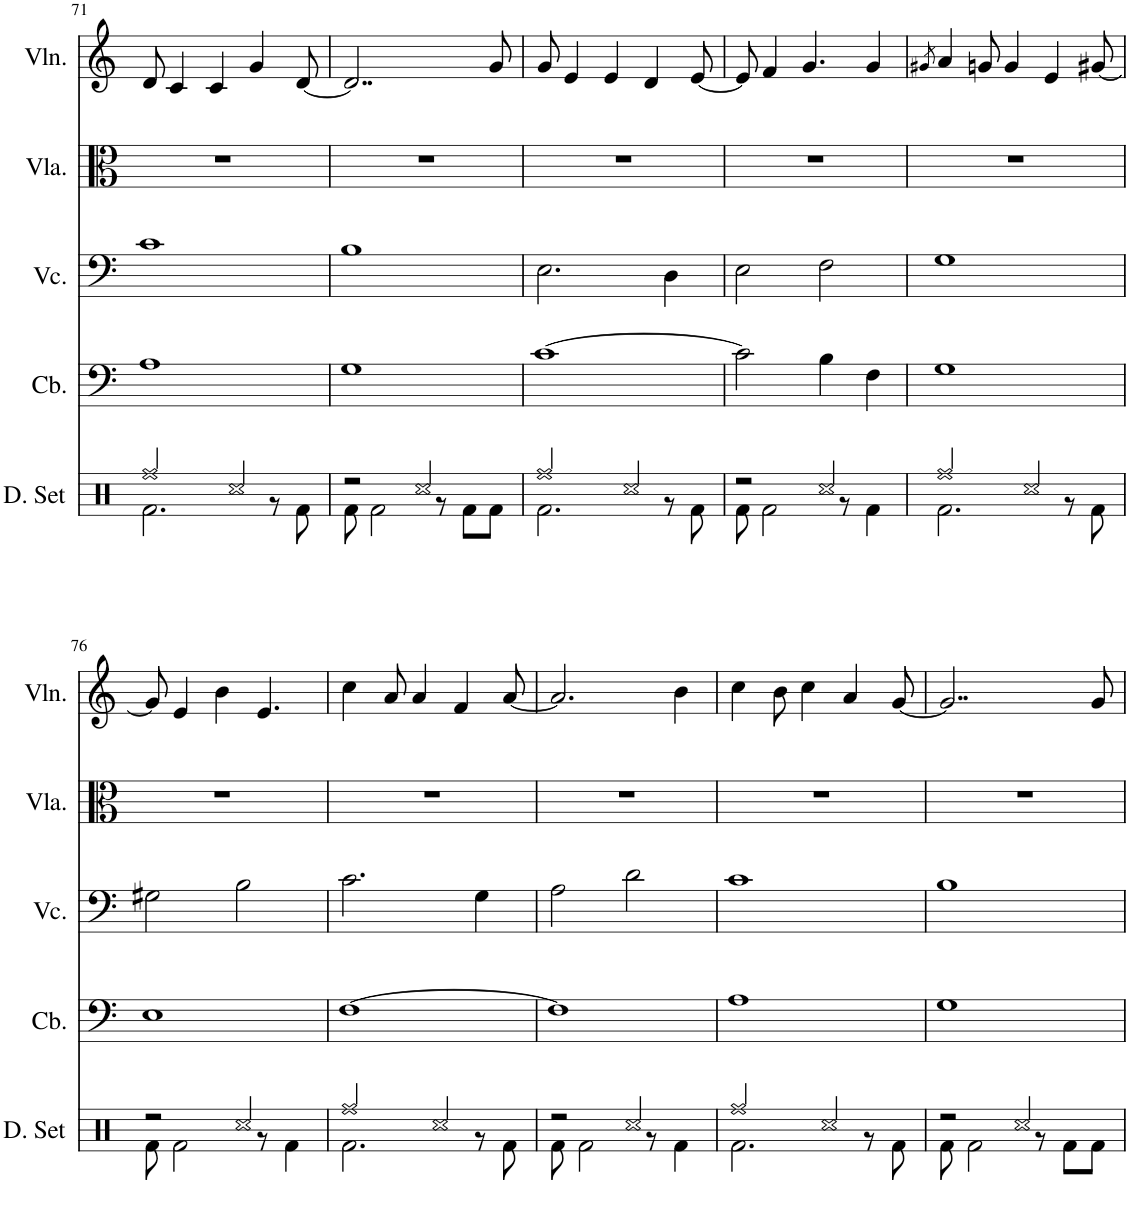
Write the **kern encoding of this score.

**kern	**kern	**kern	**kern	**kern
*part5	*part4	*part3	*part2	*part1
*staff5	*staff4	*staff3	*staff2	*staff1
*I"Drumset	*I"Contrabass	*I"Violoncello	*I"Viola	*I"Violin
*I'D. Set	*I'Cb.	*I'Vc.	*I'Vla.	*I'Vln.
!!LO:PB:g=z
*clefX	*clefF4	*clefF4	*clefC3	*clefG2
*	*Trd7c12	*	*	*
*k[]	*k[]	*k[]	*k[]	*k[]
*M4/4	*M4/4	*M4/4	*M4/4	*M4/4
=71	=71	=71	=71	=71
*^	*	*	*	*
2Rff/	2.Rf\	1A	1c	1r	8d/
.	.	.	.	.	4c/
.	.	.	.	.	4c/
2Rcc/	.	.	.	.	.
.	.	.	.	.	4g/
.	8r	.	.	.	.
.	8Rf\	.	.	.	[8d/
=72	=72	=72	=72	=72	=72
2r	8Rf\	1G	1B	1r	2..d/]
.	2Rf\	.	.	.	.
2Rcc/	.	.	.	.	.
.	8r	.	.	.	.
.	8Rf\L	.	.	.	.
.	8Rf\J	.	.	.	8g/
=73	=73	=73	=73	=73	=73
2Rff/	2.Rf\	[1c	2.E\	1r	8g/
.	.	.	.	.	4e/
.	.	.	.	.	4e/
2Rcc/	.	.	.	.	.
.	.	.	.	.	4d/
.	8r	.	4D\	.	.
.	8Rf\	.	.	.	[8e/
=74	=74	=74	=74	=74	=74
2r	8Rf\	2c\]	2E\	1r	8e/]
.	2Rf\	.	.	.	4f/
.	.	.	.	.	4.g/
2Rcc/	.	4B\	2F\	.	.
.	8r	.	.	.	.
.	4Rf\	4F\	.	.	4g/
=75	=75	=75	=75	=75	=75
.	.	.	.	.	8qg#X/
2Rff/	2.Rf\	1G	1G	1r	4a/
.	.	.	.	.	8gn/
.	.	.	.	.	4g/
2Rcc/	.	.	.	.	.
.	.	.	.	.	4e/
.	8r	.	.	.	.
.	8Rf\	.	.	.	[8g#X/
!!LO:LB:g=z
=76	=76	=76	=76	=76	=76
2r	8Rf\	1E	2G#X\	1r	8g#/]
.	2Rf\	.	.	.	4e/
.	.	.	.	.	4b\
2Rcc/	.	.	2B\	.	.
.	8r	.	.	.	4.e/
.	4Rf\	.	.	.	.
=77	=77	=77	=77	=77	=77
2Rff/	2.Rf\	[1F	2.c\	1r	4cc\
.	.	.	.	.	8a/
.	.	.	.	.	4a/
2Rcc/	.	.	.	.	.
.	.	.	.	.	4f/
.	8r	.	4G\	.	.
.	8Rf\	.	.	.	[8a/
=78	=78	=78	=78	=78	=78
2r	8Rf\	1F]	2A\	1r	2.a/]
.	2Rf\	.	.	.	.
2Rcc/	.	.	2d\	.	.
.	8r	.	.	.	.
.	4Rf\	.	.	.	4b\
=79	=79	=79	=79	=79	=79
2Rff/	2.Rf\	1A	1c	1r	4cc\
.	.	.	.	.	8b\
.	.	.	.	.	4cc\
2Rcc/	.	.	.	.	.
.	.	.	.	.	4a/
.	8r	.	.	.	.
.	8Rf\	.	.	.	[8g/
=80	=80	=80	=80	=80	=80
2r	8Rf\	1G	1B	1r	2..g/]
.	2Rf\	.	.	.	.
2Rcc/	.	.	.	.	.
.	8r	.	.	.	.
.	8Rf\L	.	.	.	.
.	8Rf\J	.	.	.	8g/
*v	*v	*	*	*	*
=	=	=	=	=
*-	*-	*-	*-	*-
